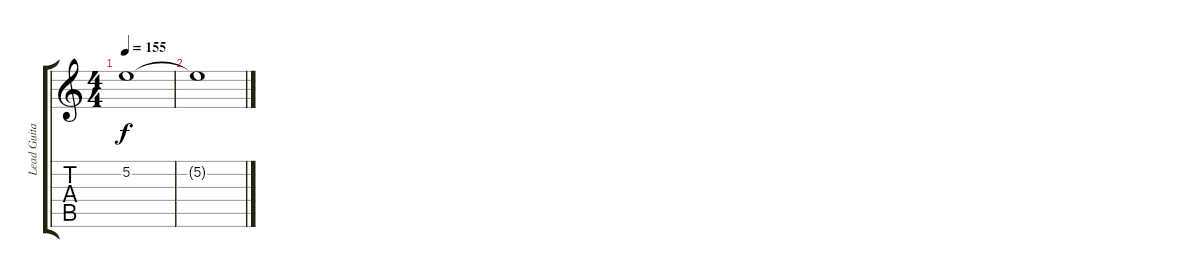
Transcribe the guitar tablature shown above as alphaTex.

\track ("Lead Guitar" "Lead Guita") {instrument overdrivenguitar}
\staff {score tabs}
\tuning (E4 B3 G3 D3 A2 E2) {hide}
\ts (4 4)
\tempo 155
\clef g2
\ks c
5.2{t}.1{dy f} |
5.2{t}.1
